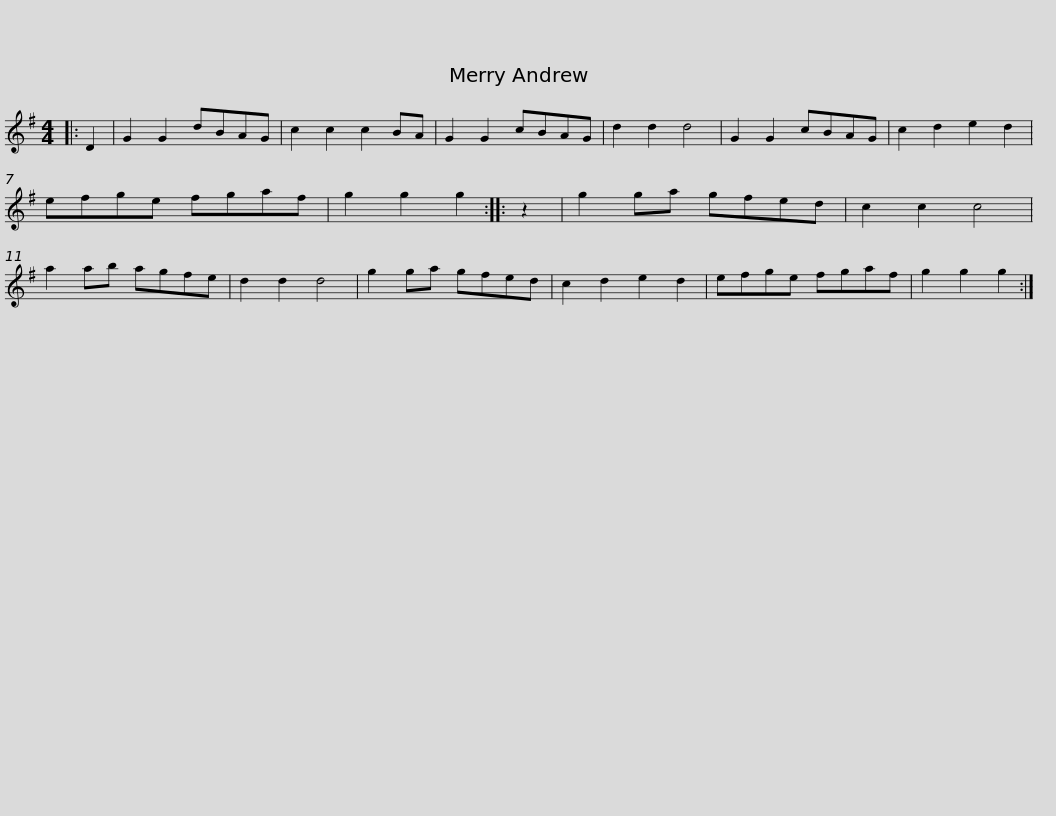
X:1
L:1/8
M:4/4
I:linebreak $
K:G
V:1 treble
V:1
|: D2 | G2 G2 dBAG | c2 c2 c2 BA | G2 G2 cBAG | d2 d2 d4 | %5
 G2 G2 cBAG | c2 d2 e2 d2 | efge fgaf |$ g2 g2 g2 :: z2 | %10
 g2 ga gfed | c2 c2 c4 | a2 ab agfe | d2 d2 d4 | g2 ga gfed | %15
 c2 d2 e2 d2 |$ efge fgaf | g2 g2 g2 :| %18
